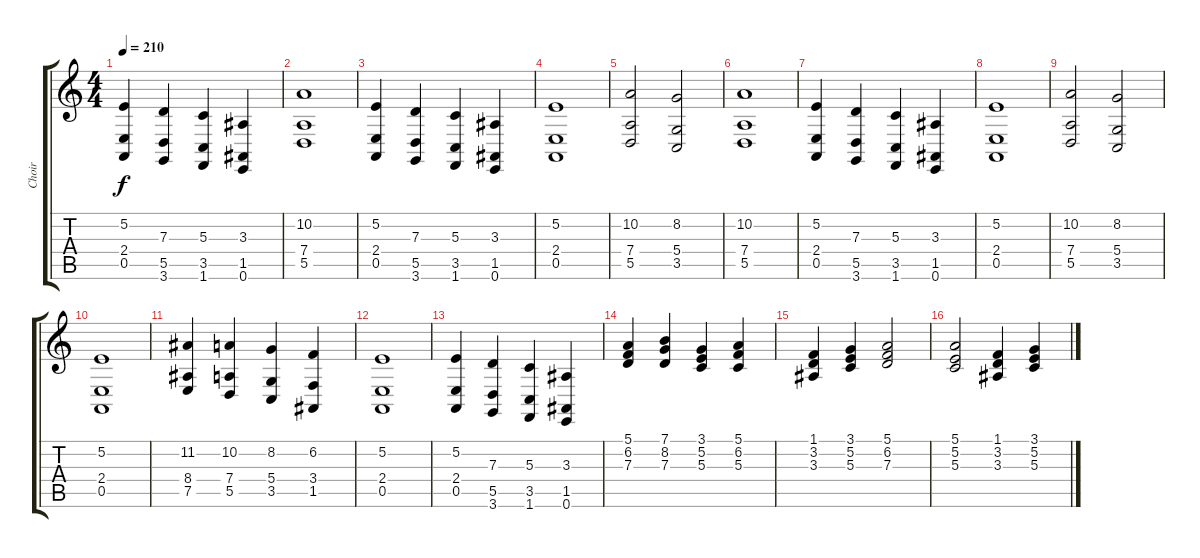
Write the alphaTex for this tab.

\track ("Choir" "Choir") {instrument choiraahs}
\staff {score tabs}
\tuning (E4 B3 G3 D3 A2 E2) {hide}
\ts (4 4)
\tempo 210
\clef g2
\ks c
(5.2 2.4 0.5).4{dy f} (7.3 5.5 3.6).4 (5.3 3.5 1.6).4 (3.3 1.5 0.6).4 |
(10.2 7.4 5.5).1 |
(5.2 2.4 0.5).4 (7.3 5.5 3.6).4 (5.3 3.5 1.6).4 (3.3 1.5 0.6).4 |
(5.2 2.4 0.5).1 |
(10.2 7.4 5.5).2 (8.2 5.4 3.5).2 |
(10.2 7.4 5.5).1 |
(5.2 2.4 0.5).4 (7.3 5.5 3.6).4 (5.3 3.5 1.6).4 (3.3 1.5 0.6).4 |
(5.2 2.4 0.5).1 |
(10.2 7.4 5.5).2 (8.2 5.4 3.5).2 |
(5.2 2.4 0.5).1 |
(11.2 8.4 7.5).4 (10.2 7.4 5.5).4 (8.2 5.4 3.5).4 (6.2 3.4 1.5).4 |
(5.2 2.4 0.5).1 |
(5.2 2.4 0.5).4 (7.3 5.5 3.6).4 (5.3 3.5 1.6).4 (3.3 1.5 0.6).4 |
(5.1 6.2 7.3).4 (7.1 8.2 7.3).4 (3.1 5.2 5.3).4 (5.1 6.2 5.3).4 |
(1.1 3.2 3.3).4 (3.1 5.2 5.3).4 (5.1 6.2 7.3).2 |
(5.1 5.2 5.3).2 (1.1 3.2 3.3).4 (3.1 5.2 5.3).4
